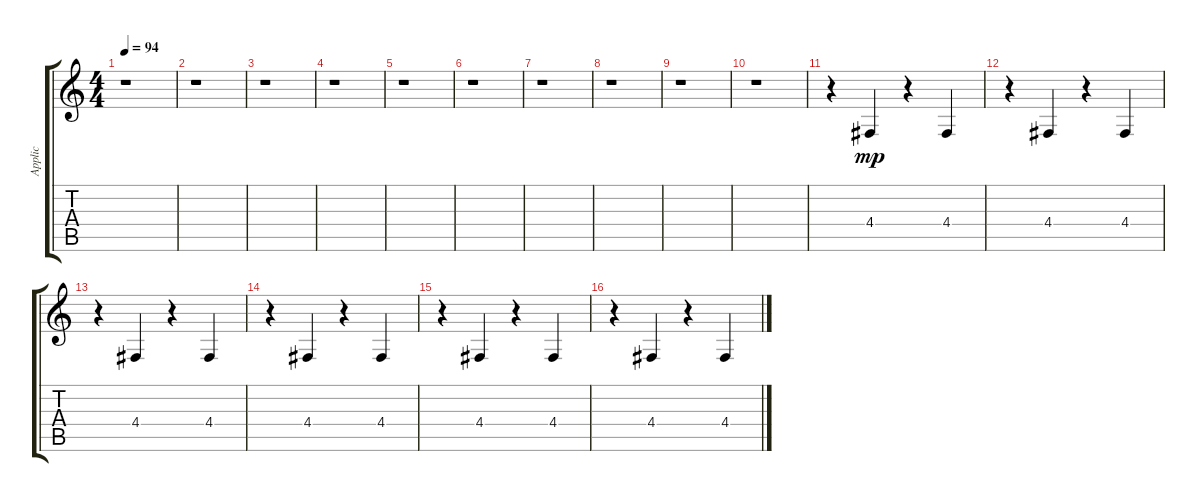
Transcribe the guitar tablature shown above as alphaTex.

\track ("Applic" "Applic") {instrument acousticgrandpiano}
\staff {score tabs}
\tuning (E4 B3 G3 D3 A2 E2) {hide}
\ts (4 4)
\tempo 94
\clef g2
\ks c
r.1{dy mp} |
r.1 |
r.1 |
r.1 |
r.1 |
r.1 |
r.1 |
r.1 |
r.1 |
r.1 |
r.4 4.4.4 r.4 4.4.4 |
r.4 4.4.4 r.4 4.4.4 |
r.4 4.4.4 r.4 4.4.4 |
r.4 4.4.4 r.4 4.4.4 |
r.4 4.4.4 r.4 4.4.4 |
r.4 4.4.4 r.4 4.4.4
